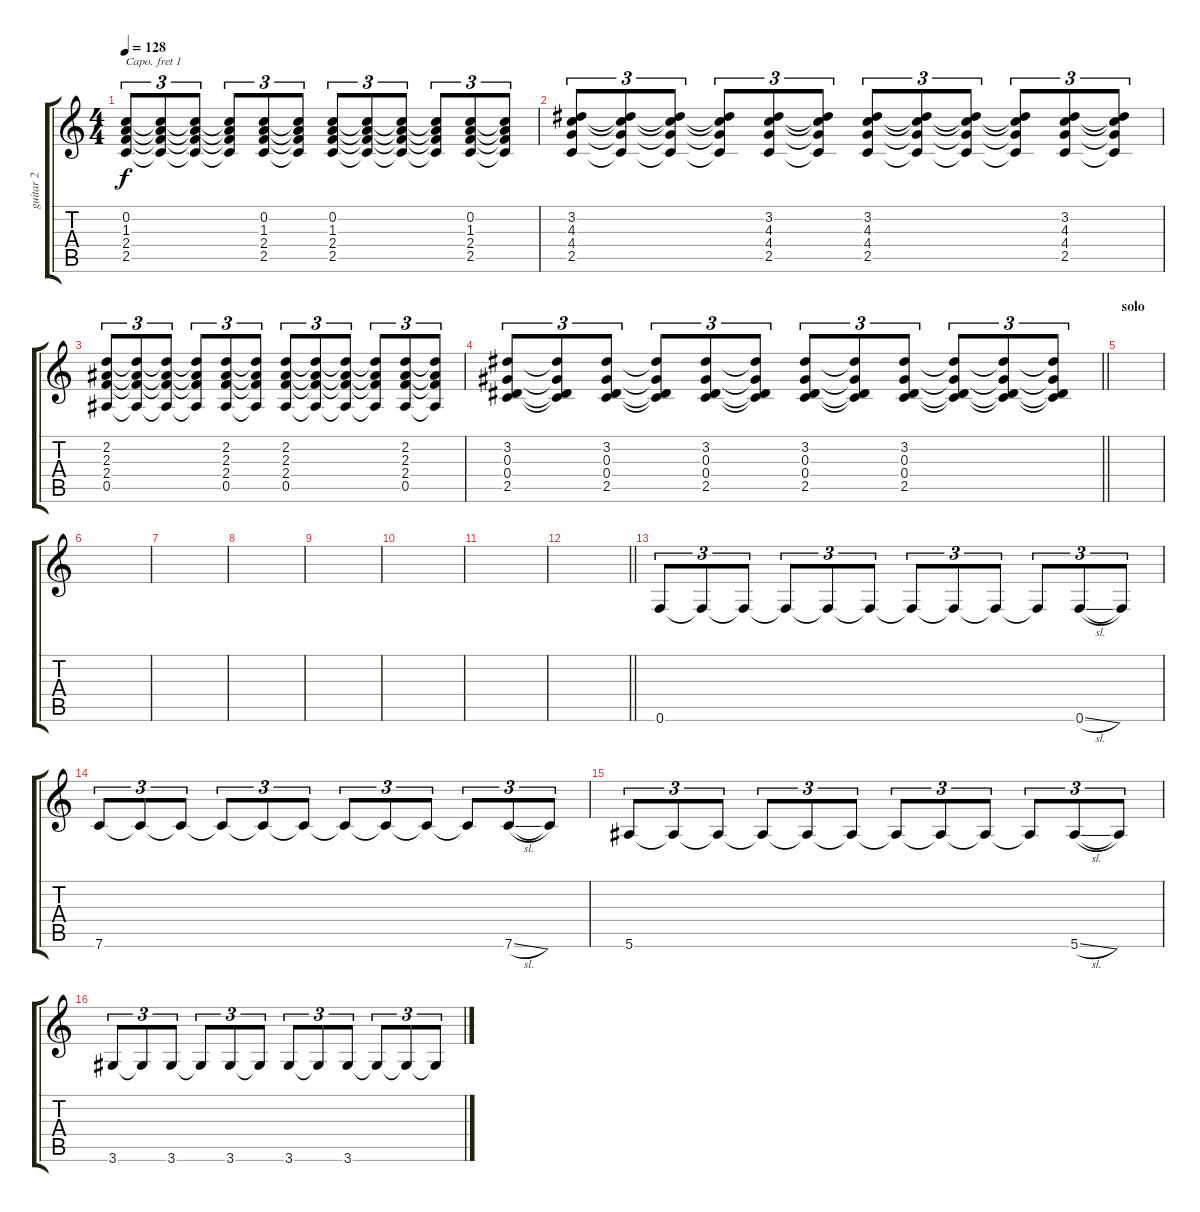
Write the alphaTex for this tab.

\track ("guitar 2" "guitar 2") {instrument electricguitarjazz}
\staff {score tabs}
\capo 1
\tuning (E4 B3 G3 D3 A2 E2) {hide}
\ts (4 4)
\tempo 128
\clef g2
\ks c
(0.2 1.3 2.4 2.5).8{tu (3 2) dy f} (0.2{t} 1.3{t} 2.4{t} 2.5{t}).8{tu (3 2)} (0.2{t} 1.3{t} 2.4{t} 2.5{t}).8{tu (3 2)} (0.2{t} 1.3{t} 2.4{t} 2.5{t}).8{tu (3 2)} (0.2 1.3 2.4 2.5).8{tu (3 2)} (0.2{t} 1.3{t} 2.4{t} 2.5{t}).8{tu (3 2)} (0.2 1.3 2.4 2.5).8{tu (3 2)} (0.2{t} 1.3{t} 2.4{t} 2.5{t}).8{tu (3 2)} (0.2{t} 1.3{t} 2.4{t} 2.5{t}).8{tu (3 2)} (0.2{t} 1.3{t} 2.4{t} 2.5{t}).8{tu (3 2)} (0.2 1.3 2.4 2.5).8{tu (3 2)} (0.2{t} 1.3{t} 2.4{t} 2.5{t}).8{tu (3 2)} |
(3.2 4.3 4.4 2.5).8{tu (3 2)} (3.2{t} 4.3{t} 4.4{t} 2.5{t}).8{tu (3 2)} (3.2{t} 4.3{t} 4.4{t} 2.5{t}).8{tu (3 2)} (3.2{t} 4.3{t} 4.4{t} 2.5{t}).8{tu (3 2)} (3.2 4.3 4.4 2.5).8{tu (3 2)} (3.2{t} 4.3{t} 4.4{t} 2.5{t}).8{tu (3 2)} (3.2 4.3 4.4 2.5).8{tu (3 2)} (3.2{t} 4.3{t} 4.4{t} 2.5{t}).8{tu (3 2)} (3.2{t} 4.3{t} 4.4{t} 2.5{t}).8{tu (3 2)} (3.2{t} 4.3{t} 4.4{t} 2.5{t}).8{tu (3 2)} (3.2 4.3 4.4 2.5).8{tu (3 2)} (3.2{t} 4.3{t} 4.4{t} 2.5{t}).8{tu (3 2)} |
(2.2 2.3 2.4 0.5).8{tu (3 2)} (2.2{t} 2.3{t} 2.4{t} 0.5{t}).8{tu (3 2)} (2.2{t} 2.3{t} 2.4{t} 0.5{t}).8{tu (3 2)} (2.2{t} 2.3{t} 2.4{t} 0.5{t}).8{tu (3 2)} (2.2 2.3 2.4 0.5).8{tu (3 2)} (2.2{t} 2.3{t} 2.4{t} 0.5{t}).8{tu (3 2)} (2.2 2.3 2.4 0.5).8{tu (3 2)} (2.2{t} 2.3{t} 2.4{t} 0.5{t}).8{tu (3 2)} (2.2{t} 2.3{t} 2.4{t} 0.5{t}).8{tu (3 2)} (2.2{t} 2.3{t} 2.4{t} 0.5{t}).8{tu (3 2)} (2.2 2.3 2.4 0.5).8{tu (3 2)} (2.2{t} 2.3{t} 2.4{t} 0.5{t}).8{tu (3 2)} |
\barLineRight lightlight
(3.2 0.3 0.4 2.5).8{tu (3 2)} (3.2{t} 0.3{t} 0.4{t} 2.5{t}).8{tu (3 2)} (3.2 0.3 0.4 2.5).8{tu (3 2)} (3.2{t} 0.3{t} 0.4{t} 2.5{t}).8{tu (3 2)} (3.2 0.3 0.4 2.5).8{tu (3 2)} (3.2{t} 0.3{t} 0.4{t} 2.5{t}).8{tu (3 2)} (3.2 0.3 0.4 2.5).8{tu (3 2)} (3.2{t} 0.3{t} 0.4{t} 2.5{t}).8{tu (3 2)} (3.2 0.3 0.4 2.5).8{tu (3 2)} (3.2{t} 0.3{t} 0.4{t} 2.5{t}).8{tu (3 2)} (3.2{t} 0.3{t} 0.4{t} 2.5{t}).8{tu (3 2)} (3.2{t} 0.3{t} 0.4{t} 2.5{t}).8{tu (3 2)} |
\section ("" "solo")
|
|
|
|
|
|
|
\barLineRight lightlight
|
0.6.8{tu (3 2) volume 11 instrument electricguitarjazz} 0.6{t}.8{tu (3 2)} 0.6{t}.8{tu (3 2)} 0.6{t}.8{tu (3 2)} 0.6{t}.8{tu (3 2)} 0.6{t}.8{tu (3 2)} 0.6{t}.8{tu (3 2)} 0.6{t}.8{tu (3 2)} 0.6{t}.8{tu (3 2)} 0.6{t}.8{tu (3 2)} 0.6{sl}.8{tu (3 2)} 0.6{t}.8{tu (3 2)} |
7.6.8{tu (3 2)} 7.6{t}.8{tu (3 2)} 7.6{t}.8{tu (3 2)} 7.6{t}.8{tu (3 2)} 7.6{t}.8{tu (3 2)} 7.6{t}.8{tu (3 2)} 7.6{t}.8{tu (3 2)} 7.6{t}.8{tu (3 2)} 7.6{t}.8{tu (3 2)} 7.6{t}.8{tu (3 2)} 7.6{sl}.8{tu (3 2)} 7.6{t}.8{tu (3 2)} |
5.6.8{tu (3 2)} 5.6{t}.8{tu (3 2)} 5.6{t}.8{tu (3 2)} 5.6{t}.8{tu (3 2)} 5.6{t}.8{tu (3 2)} 5.6{t}.8{tu (3 2)} 5.6{t}.8{tu (3 2)} 5.6{t}.8{tu (3 2)} 5.6{t}.8{tu (3 2)} 5.6{t}.8{tu (3 2)} 5.6{sl}.8{tu (3 2)} 5.6{t}.8{tu (3 2)} |
3.6.8{tu (3 2)} 3.6{t}.8{tu (3 2)} 3.6.8{tu (3 2)} 3.6{t}.8{tu (3 2)} 3.6.8{tu (3 2)} 3.6{t}.8{tu (3 2)} 3.6.8{tu (3 2)} 3.6{t}.8{tu (3 2)} 3.6.8{tu (3 2)} 3.6{t}.8{tu (3 2)} 3.6{t}.8{tu (3 2)} 3.6{t}.8{tu (3 2)}
